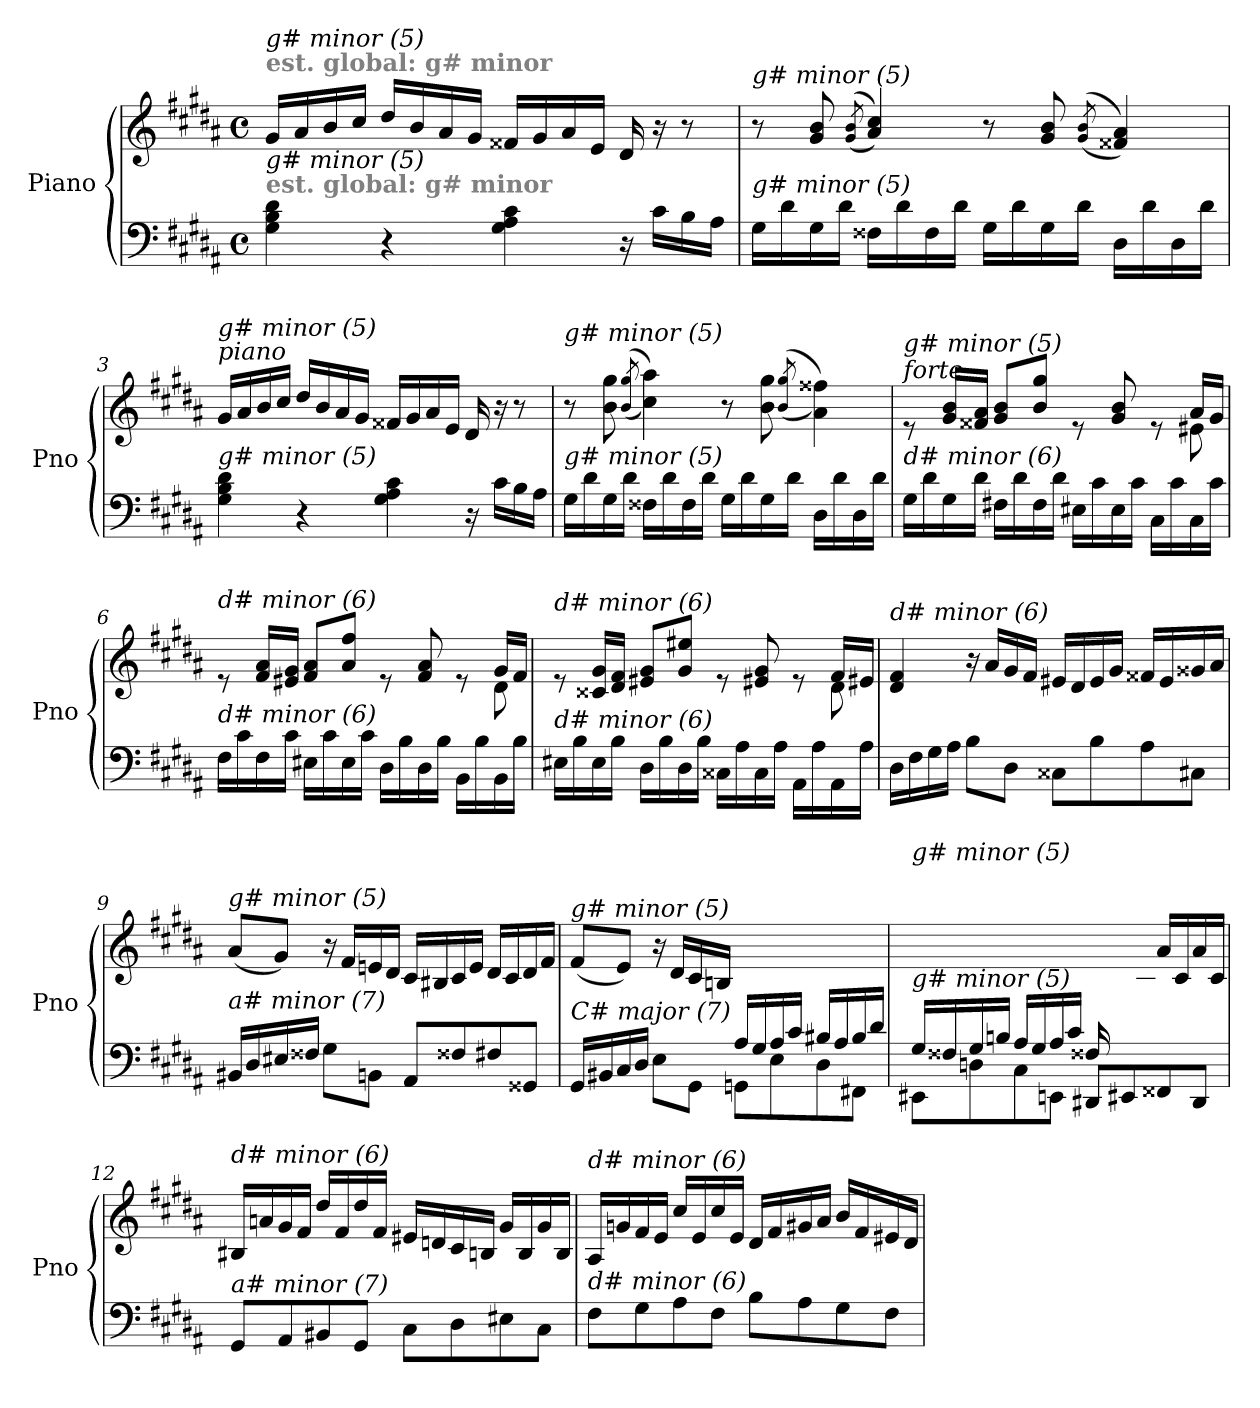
**kern	**kern
*part1	*part1
*staff2	*staff1
*I"Piano	*
*I'Pno	*
*clefF4	*clefG2
*k[f#c#g#d#a#]	*k[f#c#g#d#a#]
*M4/4	*M4/4
*met(c)	*met(c)
=1	=1
!	!LO:TX:a:B:color=#808080:t=est. global&colon; g# minor
!	!LO:TX:i:t=g# minor (5)
!LO:TX:a:B:color=#808080:t=est. global&colon; g# minor	!
!LO:TX:i:t=g# minor (5)	!
4G#\ 4B\ 4d#\	16g#/LL
.	16a#/
.	16b/
.	16cc#/JJ
4r	16dd#/LL
.	16b/
.	16a#/
.	16g#/JJ
4G#\ 4A#\ 4c#\	16f##X/LL
.	16g#/
.	16a#/
.	16e/JJ
16r	16d#/
16c#\LL	16r
16B\	8r
16A#\JJ	.
=2	=2
!	!LO:TX:i:t=g# minor (5)
!LO:TX:i:t=g# minor (5)	!
16G#\LL	8r
16d#\	.
16G#\	8g#/ 8b/
16d#\JJ	.
.	(>(8qg#/ 8qb/
16F##X\LL	4a#/ 4cc#/))
16d#\	.
16F##\	.
16d#\JJ	.
16G#\LL	8r
16d#\	.
16G#\	8g#/ 8b/
16d#\JJ	.
.	((>8qg#/ 8qb/
16D#\LL	4f##X/ 4a#/))
16d#\	.
16D#\	.
16d#\JJ	.
=3	=3
!	!LO:TX:a:i:t=piano
!	!LO:TX:i:t=g# minor (5)
!LO:TX:i:t=g# minor (5)	!
4G#\ 4B\ 4d#\	16g#/LL
.	16a#/
.	16b/
.	16cc#/JJ
4r	16dd#/LL
.	16b/
.	16a#/
.	16g#/JJ
4G#\ 4A#\ 4c#\	16f##X/LL
.	16g#/
.	16a#/
.	16e/JJ
16r	16d#/
16c#\LL	16r
16B\	8r
16A#\JJ	.
!!LO:LB:g=z
=4	=4
!	!LO:TX:i:t=g# minor (5)
!LO:TX:i:t=g# minor (5)	!
16G#\LL	8r
16d#\	.
16G#\	8b\ 8gg#\
16d#\JJ	.
.	((>8qb/ 8qgg#/
16F##X\LL	4cc#\ 4aa#\))
16d#\	.
16F##\	.
16d#\JJ	.
16G#\LL	8r
16d#\	.
16G#\	8b\ 8gg#\
16d#\JJ	.
.	((>8qb/ 8qgg#/
16D#\LL	4a#\ 4ff##X\))
16d#\	.
16D#\	.
16d#\JJ	.
=5	=5
*^	*^
!	!	!LO:TX:a:i:t=forte	!
!	!	!LO:TX:i:t=g# minor (5)	!
!LO:TX:i:t=d# minor (6)	!	!	!
2..ryy	16G#\LL	8re	2..ryy
.	16d#\	.	.
.	16G#\	16g#/ 16b/LL	.
.	16d#\JJ	16f##X/ 16a#/JJ	.
.	16F#X\LL	8g#/ 8b/L	.
.	16d#\	.	.
.	16F#\	8b/ 8gg#/J	.
.	16d#\JJ	.	.
.	16E#X\LL	8re	.
.	16c#\	.	.
.	16E#\	8g#/ 8b/	.
.	16c#\JJ	.	.
.	16C#\LL	8re	.
.	16c#\	.	.
8ryy	16C#\	16a#/LL	8e#X\
.	16c#\JJ	16g#/JJ	.
=6	=6	=6	=6
!	!	!LO:TX:i:t=d# minor (6)	!
!LO:TX:i:t=d# minor (6)	!	!	!
2..ryy	16F#\LL	8re	2..ryy
.	16c#\	.	.
.	16F#\	16f#/ 16a#/LL	.
.	16c#\JJ	16e#X/ 16g#/JJ	.
.	16E#X\LL	8f#/ 8a#/L	.
.	16c#\	.	.
.	16E#\	8a#/ 8ff#/J	.
.	16c#\JJ	.	.
.	16D#\LL	8re	.
.	16B\	.	.
.	16D#\	8f#/ 8a#/	.
.	16B\JJ	.	.
.	16BB\LL	8re	.
.	16B\	.	.
8ryy	16BB\	16g#/LL	8d#\
.	16B\JJ	16f#/JJ	.
!!LO:LB:g=z	!!
=7	=7	=7	=7
!	!	!LO:TX:i:t=d# minor (6)	!
!LO:TX:i:t=d# minor (6)	!	!	!
2..ryy	16E#X\LL	8re	2..ryy
.	16B\	.	.
.	16E#\	16c##X/ 16g#/LL	.
.	16B\JJ	16d#/ 16f#/JJ	.
.	16D#\LL	8e#X/ 8g#/L	.
.	16B\	.	.
.	16D#\	8g#/ 8ee#X/J	.
.	16B\JJ	.	.
.	16C##X\LL	8re	.
.	16A#\	.	.
.	16C##\	8e#X/ 8g#/	.
.	16A#\JJ	.	.
.	16AA#\LL	8re	.
.	16A#\	.	.
8ryy	16AA#\	16f#/LL	8d#\
.	16A#\JJ	16e#X/JJ	.
*	*	*v	*v
=8	=8	=8
!	!	!LO:TX:i:t=d# minor (6)
!LO:TX:i:t=d# minor (6)	!	!
*v	*v	*
16D#\LL	4d#/ 4f#/
16F#\	.
16G#\	.
16A#\JJ	.
8B\L	16r
.	16a#/LL
8D#\J	16g#/
.	16f#/JJ
8C##X\L	16e#X/LL
.	16d#/
8B\	16e#/
.	16g#/JJ
8A#\	16f##Xi/LL
.	16e#/
8C#X\J	16g##j/
.	16a#/JJ
=9	=9
!	!LO:TX:i:t=g# minor (5)
!LO:TX:i:t=a# minor (7)	!
16BB#X/LL	(8a#/L
16D#/	.
16E#X/	8g#/J)
16F##X/JJ	.
8G#\L	16r
.	16f#/LL
8BBn\J	16en/
.	16d#/JJ
8AA#/L	16c#/LL
.	16B#Xi/
8F##X/	16c#/
.	16e/JJ
8F#X/	16d#/LL
.	16c#/
8GG##Xj/J	16d#/
.	16f#/JJ
!!LO:LB:g=z
=10	=10
*^	*
!	!	!LO:TX:i:t=g# minor (5)
!LO:TX:i:t=C# major (7)	!	!
2ryy	16GG#/LL	(8f#/L
.	16BB#X/	.
.	16C#/	8e/J)
.	16D#/JJ	.
.	8E\L	16r
.	.	16d#/LL
.	8GG#\J	16c#/
.	.	16Bn/JJ
16A#/LL	8GGnj\L	2ryy
16G#/	.	.
16A#/	8E\	.
16c#/JJ	.	.
16B#X/LL	8D#\	.
16A#/	.	.
16B#/	8FF#X\J	.
16d#/JJ	.	.
=11	=11	=11
!	!	!LO:TX:i:t=g# minor (5)
!LO:TX:i:t=g# minor (5)	!	!
16G#/LL	8EE#X\L	2ryy
16F##X/	.	.
16G#/	8Dn\	.
16Bn/JJ	.	.
16A#/LL	8C#\	.
16G#/	.	.
16A#/	8EEn\J	.
16c#/JJ	.	.
16F##X/LL	8DD#X/L	16ryy
4..ryy	.	16e/
.	8EE#X/	16d#/
.	.	16c#/JJ
.	8FF##X/	16a#/LL
.	.	16c#/
.	8DD#/J	16a#/
.	.	16c#/JJ
*v	*v	*
=12	=12
!	!LO:TX:i:t=d# minor (6)
!LO:TX:i:t=a# minor (7)	!
8GG#/L	16B#X/LL
.	16an/
8AA#/	16g#/
.	16f#/JJ
8BB#X/	16dd#/LL
.	16f#/
8GG#/J	16dd#/
.	16f#/JJ
8C#\L	16e#X/LL
.	16dn/
8D#\	16c#/
.	16Bn/JJ
8E#X\	16g#/LL
.	16B/
8C#\J	16g#/
.	16B/JJ
!!LO:LB:g=z
=13	=13
!	!LO:TX:i:t=d# minor (6)
!LO:TX:i:t=d# minor (6)	!
8F#\L	16A#/LL
.	16gn/
8G#\	16f#/
.	16e/JJ
8A#\	16cc#/LL
.	16e/
8F#\J	16cc#/
.	16e/JJ
8B\L	16d#/LL
.	16f#/
8A#\	16g#X/
.	16a#/JJ
8G#\	16b/LL
.	16f#/
8F#\J	16e#X/
.	16d#/JJ
=	=
*-	*-
